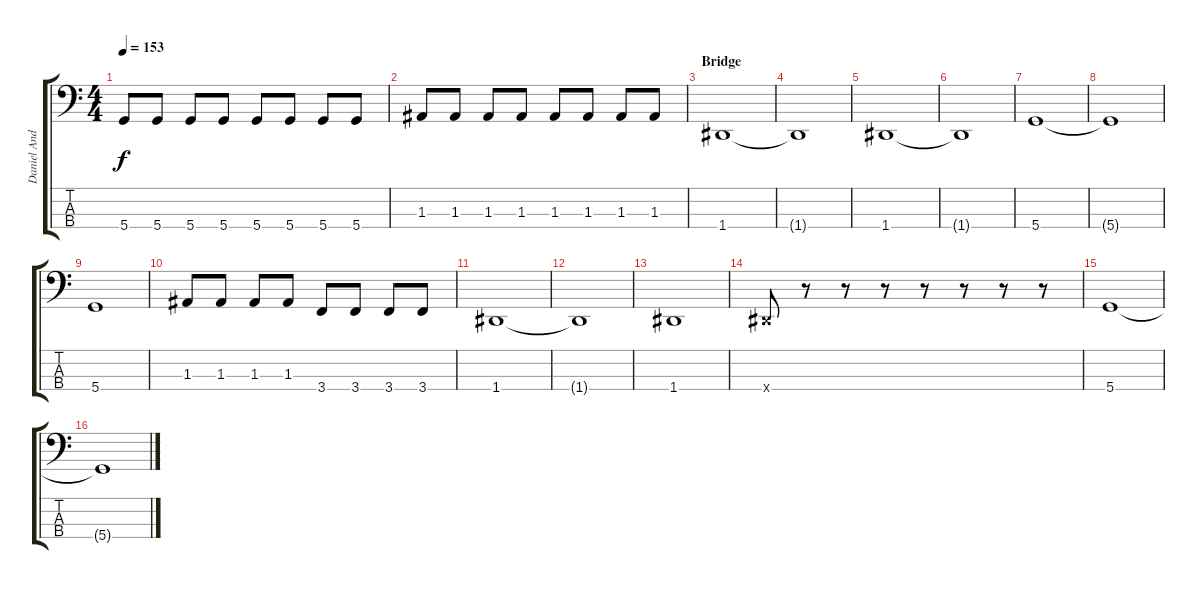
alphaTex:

\track ("Daniel Anderson" "Daniel And") {instrument electricbassfinger}
\staff {score tabs}
\tuning (G2 D2 A1 D1) {hide}
\ts (4 4)
\tempo 153
\clef f4
\ks c
5.4.8{dy f} 5.4.8 5.4.8 5.4.8 5.4.8 5.4.8 5.4.8 5.4.8 |
1.3.8 1.3.8 1.3.8 1.3.8 1.3.8 1.3.8 1.3.8 1.3.8 |
\section ("" "Bridge")
1.4.1 |
1.4{t}.1 |
1.4.1 |
1.4{t}.1 |
5.4.1 |
5.4{t}.1 |
5.4.1 |
1.3.8 1.3.8 1.3.8 1.3.8 3.4.8 3.4.8 3.4.8 3.4.8 |
1.4.1 |
1.4{t}.1 |
1.4.1 |
1.4{x}.8 r.8 r.8 r.8 r.8 r.8 r.8 r.8 |
5.4.1 |
5.4{t}.1
